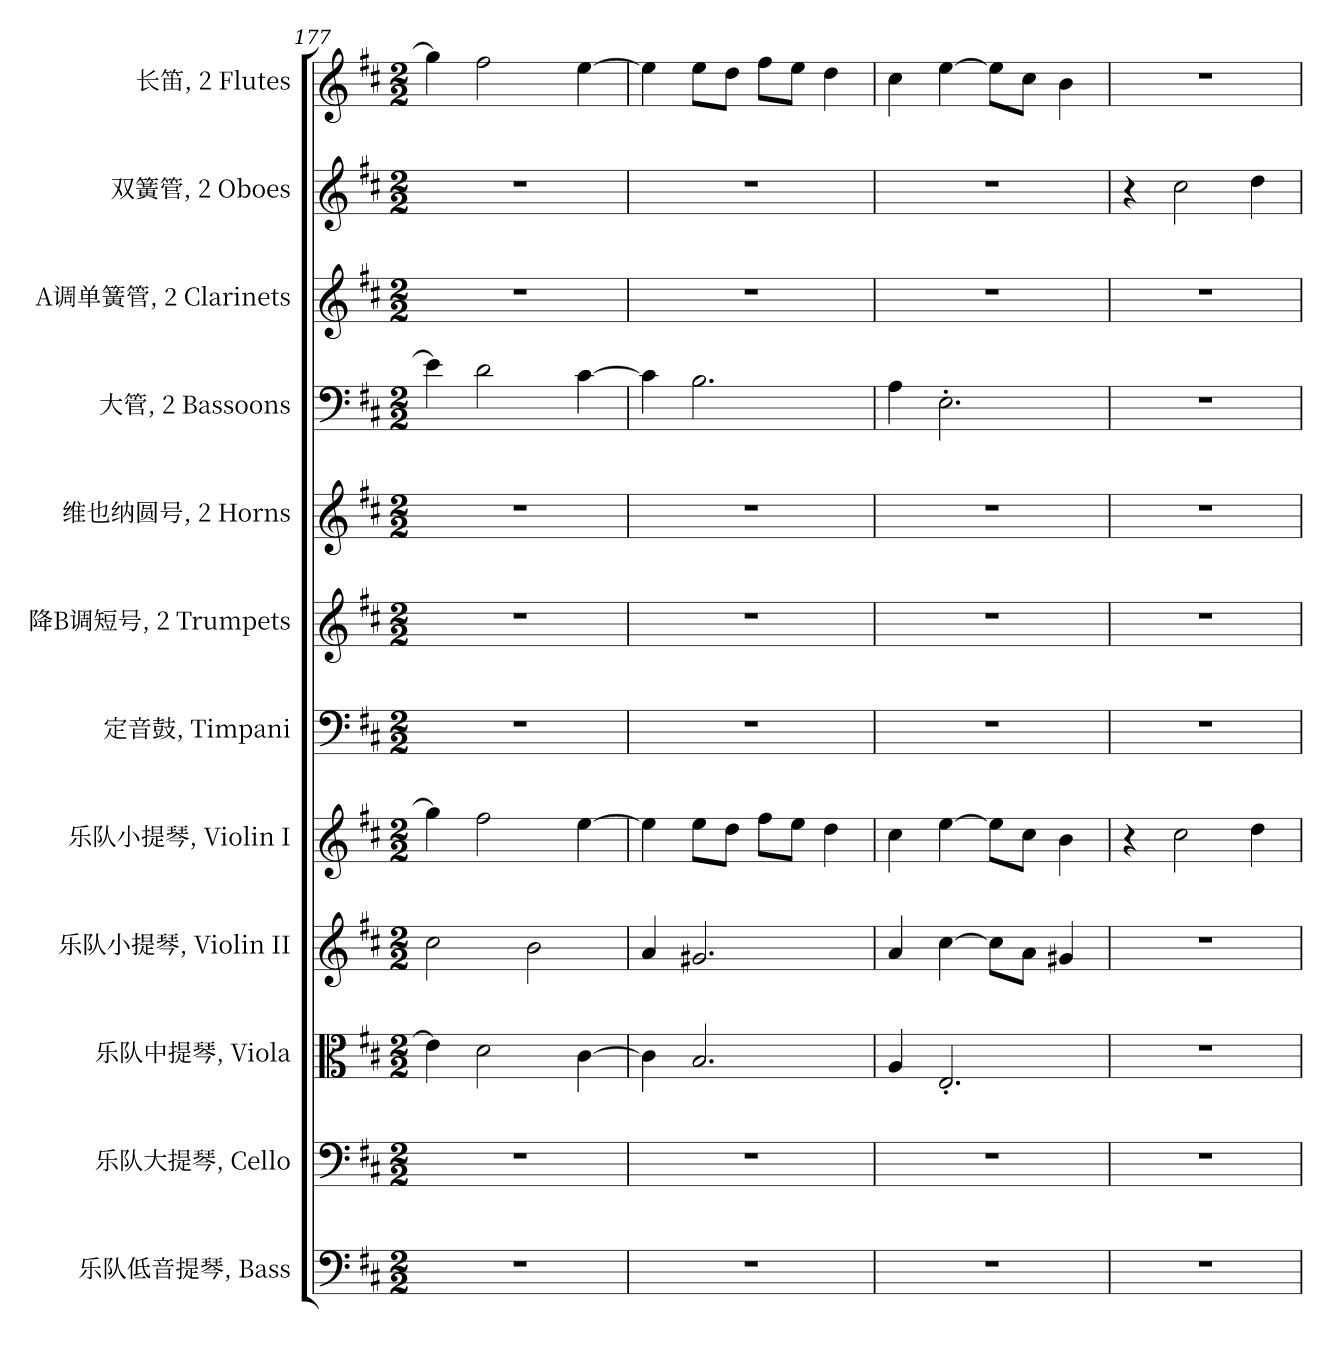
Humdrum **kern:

**kern	**kern	**kern	**kern	**kern	**kern	**kern	**kern	**kern	**kern	**kern	**kern
*part12	*part11	*part10	*part9	*part8	*part7	*part6	*part5	*part4	*part3	*part2	*part1
*staff12	*staff11	*staff10	*staff9	*staff8	*staff7	*staff6	*staff5	*staff4	*staff3	*staff2	*staff1
*I"乐队低音提琴, Bass	*I"乐队大提琴, Cello	*I"乐队中提琴, Viola	*I"乐队小提琴, Violin II	*I"乐队小提琴, Violin I	*I"定音鼓, Timpani	*I"降B调短号, 2 Trumpets	*I"维也纳圆号, 2 Horns	*I"大管, 2 Bassoons	*I"A调单簧管, 2 Clarinets	*I"双簧管, 2 Oboes	*I"长笛, 2 Flutes
*	*	*	*	*	*I'Timp.	*	*	*I'Bsn.	*I'A Cl.	*I'Ob.	*I'Fl.
*clefF4	*clefF4	*clefC3	*clefG2	*clefG2	*clefF4	*clefG2	*clefG2	*clefF4	*clefG2	*clefG2	*clefG2
*ITrd7c12	*	*	*	*	*	*ITrd1c2	*ITrd4c7	*	*ITrd2c3	*	*
*k[f#c#]	*k[f#c#]	*k[f#c#]	*k[f#c#]	*k[f#c#]	*k[f#c#]	*k[]	*k[f#]	*k[f#c#]	*k[f#c#g#d#a#]	*k[f#c#]	*k[f#c#]
*M2/2	*M2/2	*M2/2	*M2/2	*M2/2	*M2/2	*M2/2	*M2/2	*M2/2	*M2/2	*M2/2	*M2/2
=177	=177	=177	=177	=177	=177	=177	=177	=177	=177	=177	=177
1r	1r	4e\]	2cc#\	4gg#\]	1r	1r	1r	4e\]	1r	1r	4gg#\]
.	.	2d\	.	2ff#\	.	.	.	2d\	.	.	2ff#\
.	.	.	2b\	.	.	.	.	.	.	.	.
.	.	[4c#\	.	[4ee\	.	.	.	[4c#\	.	.	[4ee\
=178	=178	=178	=178	=178	=178	=178	=178	=178	=178	=178	=178
1r	1r	4c#\]	4a/	4ee\]	1r	1r	1r	4c#\]	1r	1r	4ee\]
.	.	2.B/	2.g#X/	8ee\L	.	.	.	2.B\	.	.	8ee\L
.	.	.	.	8dd\J	.	.	.	.	.	.	8dd\J
.	.	.	.	8ff#\L	.	.	.	.	.	.	8ff#\L
.	.	.	.	8ee\J	.	.	.	.	.	.	8ee\J
.	.	.	.	4dd\	.	.	.	.	.	.	4dd\
!!LO:PB:g=z
=179	=179	=179	=179	=179	=179	=179	=179	=179	=179	=179	=179
1r	1r	4A/	4a/	4cc#\	1r	1r	1r	4A\	1r	1r	4cc#\
.	.	2.E'/	[4cc#\	[4ee\	.	.	.	2.E'\	.	.	[4ee\
.	.	.	8cc#\L]	8ee\L]	.	.	.	.	.	.	8ee\L]
.	.	.	8a\J	8cc#\J	.	.	.	.	.	.	8cc#\J
.	.	.	4g#X/	4b\	.	.	.	.	.	.	4b\
=180	=180	=180	=180	=180	=180	=180	=180	=180	=180	=180	=180
1r	1r	1r	1r	4r	1r	1r	1r	1r	1r	4r	1r
.	.	.	.	2cc#\	.	.	.	.	.	2cc#\	.
.	.	.	.	4dd\	.	.	.	.	.	4dd\	.
=	=	=	=	=	=	=	=	=	=	=	=
*-	*-	*-	*-	*-	*-	*-	*-	*-	*-	*-	*-
